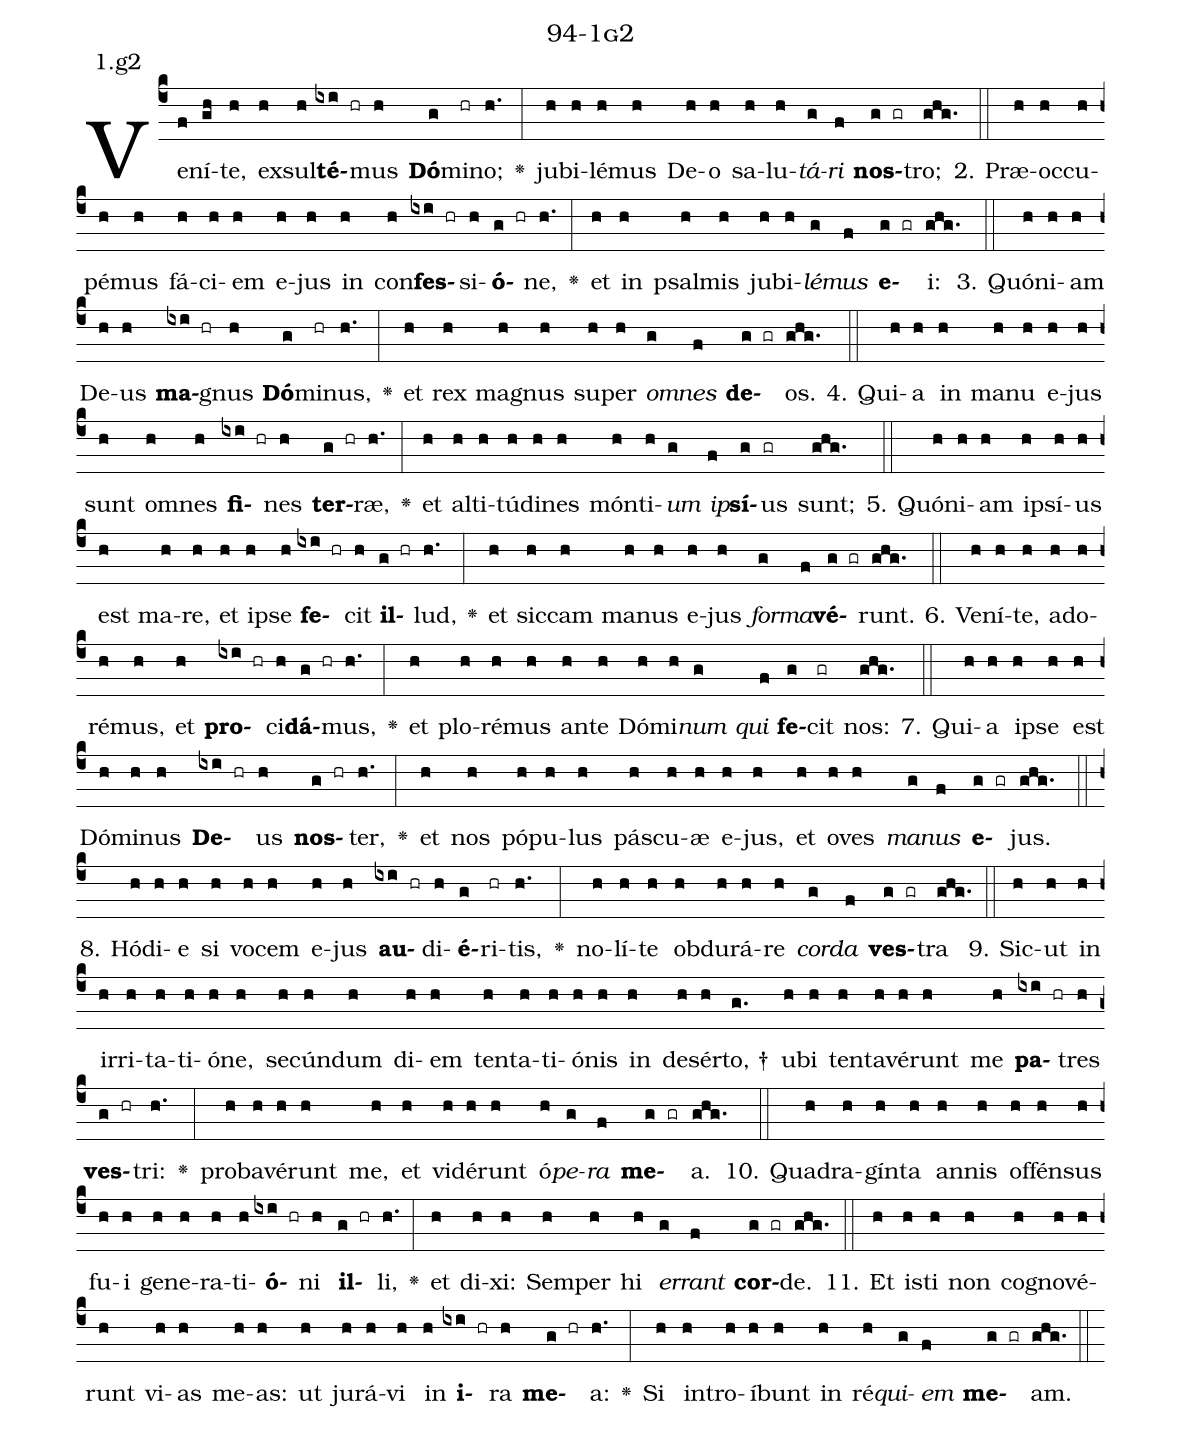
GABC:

name: 94-1g2;
annotation: 1.g2;
%%
(c4)Ve(f)ní(gh)te,(h) ex(h)sul(h)<b>té</b>(ixi hr)mus(h) <b>Dó</b>(g)mi(hr)no;(h.) <v>\greheightstar</v>(:) ju(h)bi(h)lé(h)mus(h) De(h)o(h) sa(h)lu(h)<i>tá</i>(g)<i>ri</i>(f) <b>nos</b>(g gr)tro;(ghg.) (::)
2. Præ(h)oc(h)cu(h)pé(h)mus(h) fá(h)ci(h)em(h) e(h)jus(h) in(h) con(h)<b>fes</b>(ixi hr)si(h)<b>ó</b>(g hr)ne,(h.) <v>\greheightstar</v>(:) et(h) in(h) psal(h)mis(h) ju(h)bi(h)<i>lé</i>(g)<i>mus</i>(f) <b>e</b>(g gr)i:(ghg.) (::)
3. Quón(h)i(h)am(h) De(h)us(h) <b>ma</b>(ixi hr)gnus(h) <b>Dó</b>(g)mi(hr)nus,(h.) <v>\greheightstar</v>(:) et(h) rex(h) ma(h)gnus(h) su(h)per(h) <i>om</i>(g)<i>nes</i>(f) <b>de</b>(g gr)os.(ghg.) (::)
4. Qui(h)a(h) in(h) ma(h)nu(h) e(h)jus(h) sunt(h) om(h)nes(h) <b>fi</b>(ixi hr)nes(h) <b>ter</b>(g hr)ræ,(h.) <v>\greheightstar</v>(:) et(h) al(h)ti(h)tú(h)di(h)nes(h) món(h)ti(h)<i>um</i>(g) <i>ip</i>(f)<b>sí</b>(g)us(gr) sunt;(ghg.) (::)
5. Quón(h)i(h)am(h) ip(h)sí(h)us(h) est(h) ma(h)re,(h) et(h) ip(h)se(h) <b>fe</b>(ixi hr)cit(h) <b>il</b>(g hr)lud,(h.) <v>\greheightstar</v>(:) et(h) sic(h)cam(h) ma(h)nus(h) e(h)jus(h) <i>for</i>(g)<i>ma</i>(f)<b>vé</b>(g gr)runt.(ghg.) (::)
6. Ve(h)ní(h)te,(h) ad(h)o(h)ré(h)mus,(h) et(h) <b>pro</b>(ixi hr)ci(h)<b>dá</b>(g hr)mus,(h.) <v>\greheightstar</v>(:) et(h) plo(h)ré(h)mus(h) an(h)te(h) Dó(h)mi(h)<i>num</i>(g) <i>qui</i>(f) <b>fe</b>(g)cit(gr) nos:(ghg.) (::)
7. Qui(h)a(h) ip(h)se(h) est(h) Dó(h)mi(h)nus(h) <b>De</b>(ixi hr)us(h) <b>nos</b>(g hr)ter,(h.) <v>\greheightstar</v>(:) et(h) nos(h) pó(h)pu(h)lus(h) pás(h)cu(h)æ(h) e(h)jus,(h) et(h) o(h)ves(h) <i>ma</i>(g)<i>nus</i>(f) <b>e</b>(g gr)jus.(ghg.) (::)
8. Hó(h)di(h)e(h) si(h) vo(h)cem(h) e(h)jus(h) <b>au</b>(ixi hr)di(h)<b>é</b>(g)ri(hr)tis,(h.) <v>\greheightstar</v>(:) no(h)lí(h)te(h) ob(h)du(h)rá(h)re(h) <i>cor</i>(g)<i>da</i>(f) <b>ves</b>(g gr)tra(ghg.) (::)
9. Sic(h)ut(h) in(h) ir(h)ri(h)ta(h)ti(h)ó(h)ne,(h) se(h)cún(h)dum(h) di(h)em(h) ten(h)ta(h)ti(h)ó(h)nis(h) in(h) de(h)sér(h)to, †(g.) u(h)bi(h) ten(h)ta(h)vé(h)runt(h) me(h) <b>pa</b>(ixi hr)tres(h) <b>ves</b>(g hr)tri:(h.) <v>\greheightstar</v>(:) pro(h)ba(h)vé(h)runt(h) me,(h) et(h) vi(h)dé(h)runt(h) ó(h)<i>pe</i>(g)<i>ra</i>(f) <b>me</b>(g gr)a.(ghg.) (::)
10. Qua(h)dra(h)gín(h)ta(h) an(h)nis(h) of(h)fén(h)sus(h) fu(h)i(h) ge(h)ne(h)ra(h)ti(h)<b>ó</b>(ixi hr)ni(h) <b>il</b>(g hr)li,(h.) <v>\greheightstar</v>(:) et(h) di(h)xi:(h) Sem(h)per(h) hi(h) <i>er</i>(g)<i>rant</i>(f) <b>cor</b>(g gr)de.(ghg.) (::)
11. Et(h) is(h)ti(h) non(h) co(h)gno(h)vé(h)runt(h) vi(h)as(h) me(h)as:(h) ut(h) ju(h)rá(h)vi(h) in(h) <b>i</b>(ixi hr)ra(h) <b>me</b>(g hr)a:(h.) <v>\greheightstar</v>(:) Si(h) in(h)tro(h)í(h)bunt(h) in(h) ré(h)<i>qui</i>(g)<i>em</i>(f) <b>me</b>(g gr)am.(ghg.) (::)
